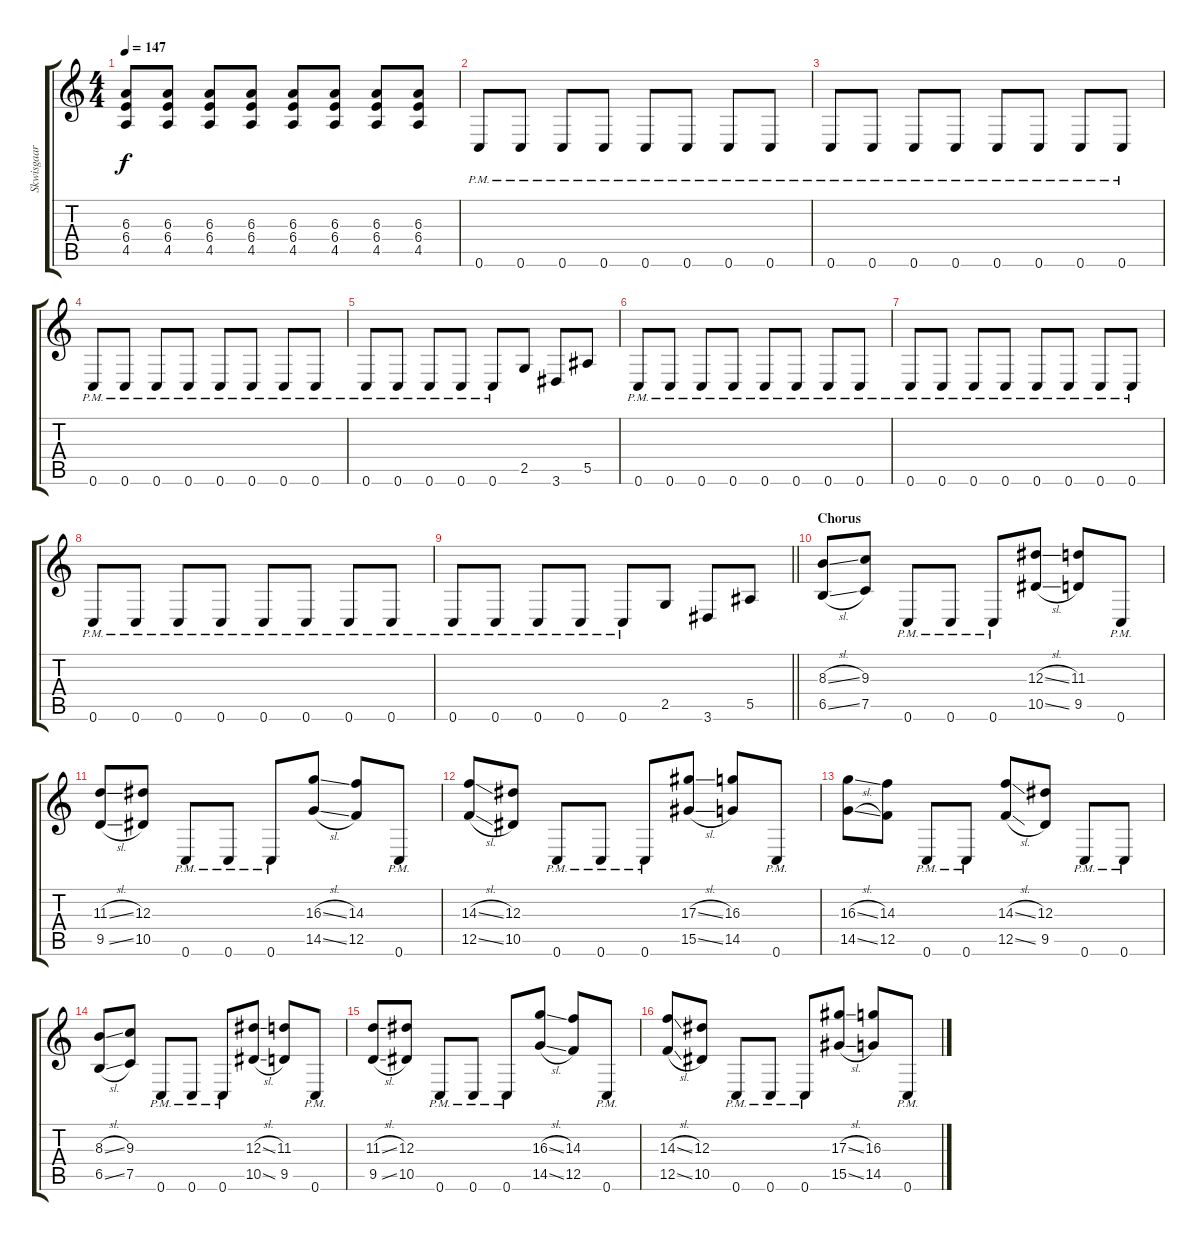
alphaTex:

\track ("Skwisgaar Skwigelf (Lead Guitar 1)" "Skwisgaar ") {instrument distortionguitar}
\staff {score tabs}
\tuning (C4 G3 Eb3 Bb2 F2 C2) {hide}
\ts (4 4)
\tempo 147
\clef g2
\ks c
(6.3 6.4 4.5).8{dy f} (6.3 6.4 4.5).8 (6.3 6.4 4.5).8 (6.3 6.4 4.5).8 (6.3 6.4 4.5).8 (6.3 6.4 4.5).8 (6.3 6.4 4.5).8 (6.3 6.4 4.5).8 |
0.6{pm}.8 0.6{pm}.8 0.6{pm}.8 0.6{pm}.8 0.6{pm}.8 0.6{pm}.8 0.6{pm}.8 0.6{pm}.8 |
0.6{pm}.8 0.6{pm}.8 0.6{pm}.8 0.6{pm}.8 0.6{pm}.8 0.6{pm}.8 0.6{pm}.8 0.6{pm}.8 |
0.6{pm}.8 0.6{pm}.8 0.6{pm}.8 0.6{pm}.8 0.6{pm}.8 0.6{pm}.8 0.6{pm}.8 0.6{pm}.8 |
0.6{pm}.8 0.6{pm}.8 0.6{pm}.8 0.6{pm}.8 0.6{pm}.8 2.5.8 3.6.8 5.5.8 |
0.6{pm}.8 0.6{pm}.8 0.6{pm}.8 0.6{pm}.8 0.6{pm}.8 0.6{pm}.8 0.6{pm}.8 0.6{pm}.8 |
0.6{pm}.8 0.6{pm}.8 0.6{pm}.8 0.6{pm}.8 0.6{pm}.8 0.6{pm}.8 0.6{pm}.8 0.6{pm}.8 |
0.6{pm}.8 0.6{pm}.8 0.6{pm}.8 0.6{pm}.8 0.6{pm}.8 0.6{pm}.8 0.6{pm}.8 0.6{pm}.8 |
\barLineRight lightlight
0.6{pm}.8 0.6{pm}.8 0.6{pm}.8 0.6{pm}.8 0.6{pm}.8 2.5.8 3.6.8 5.5.8 |
\section ("" "Chorus")
(8.3{sl} 6.5{sl}).8 (9.3 7.5).8 0.6{pm}.8 0.6{pm}.8 0.6{pm}.8 (12.3{sl} 10.5{sl}).8 (11.3 9.5).8 0.6{pm}.8 |
(11.3{sl} 9.5{sl}).8 (12.3 10.5).8 0.6{pm}.8 0.6{pm}.8 0.6{pm}.8 (16.3{sl} 14.5{sl}).8 (14.3 12.5).8 0.6{pm}.8 |
(14.3{sl} 12.5{sl}).8 (12.3 10.5).8 0.6{pm}.8 0.6{pm}.8 0.6{pm}.8 (17.3{sl} 15.5{sl}).8 (16.3 14.5).8 0.6{pm}.8 |
(16.3{sl} 14.5{sl}).8 (14.3 12.5).8 0.6{pm}.8 0.6{pm}.8 (14.3{sl} 12.5{sl}).8 (12.3 9.5).8 0.6{pm}.8 0.6{pm}.8 |
(8.3{sl} 6.5{sl}).8 (9.3 7.5).8 0.6{pm}.8 0.6{pm}.8 0.6{pm}.8 (12.3{sl} 10.5{sl}).8 (11.3 9.5).8 0.6{pm}.8 |
(11.3{sl} 9.5{sl}).8 (12.3 10.5).8 0.6{pm}.8 0.6{pm}.8 0.6{pm}.8 (16.3{sl} 14.5{sl}).8 (14.3 12.5).8 0.6{pm}.8 |
(14.3{sl} 12.5{sl}).8 (12.3 10.5).8 0.6{pm}.8 0.6{pm}.8 0.6{pm}.8 (17.3{sl} 15.5{sl}).8 (16.3 14.5).8 0.6{pm}.8
